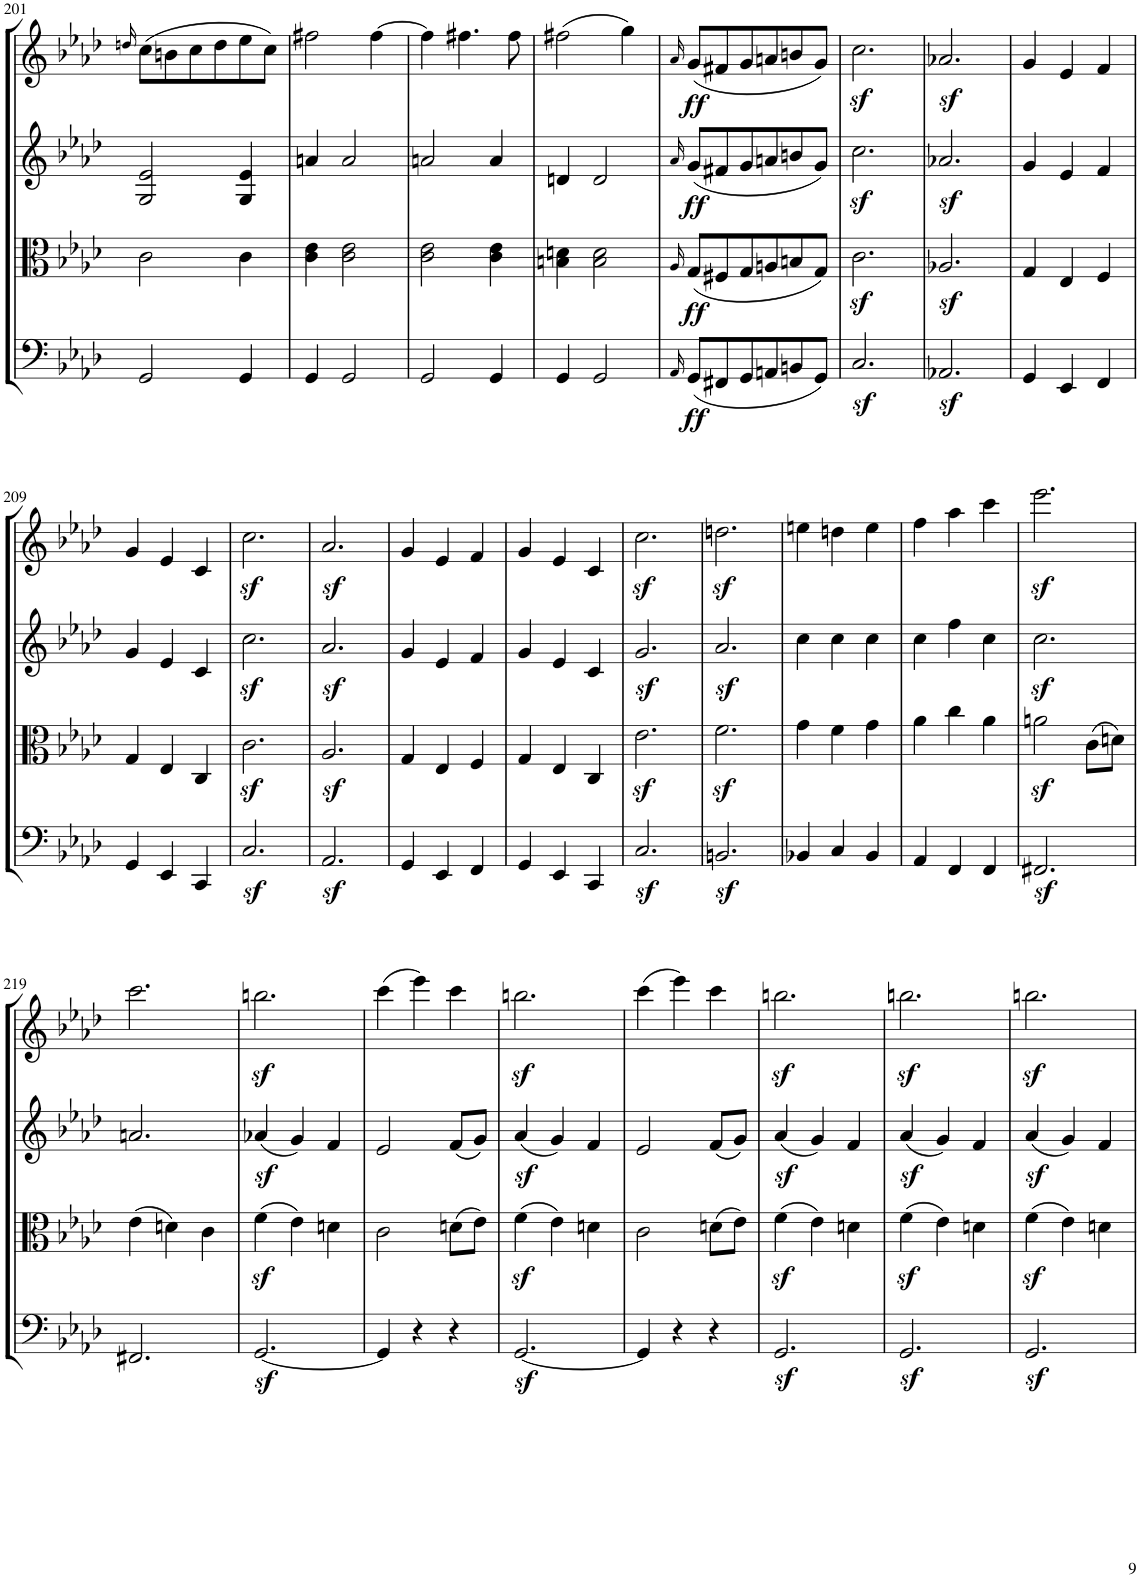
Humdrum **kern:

**kern	**dynam	**kern	**dynam	**kern	**dynam	**kern	**dynam
*part4	*part4	*part3	*part3	*part2	*part2	*part1	*part1
*staff4	*staff4	*staff3	*staff3	*staff2	*staff2	*staff1	*staff1
*I"Violoncello	*	*I"Viola	*	*I"Violino II	*	*I"Violino I	*
*I'Vc	*	*I'Vla	*	*I'Vln	*	*I'Vln	*
!!LO:PB:g=z
*clefF4	*	*clefC3	*	*clefG2	*	*clefG2	*
*k[b-e-a-d-]	*	*k[b-e-a-d-]	*	*k[b-e-a-d-]	*	*k[b-e-a-d-]	*
*M3/4	*	*M3/4	*	*M3/4	*	*M3/4	*
=201	=201	=201	=201	=201	=201	=201	=201
.	.	.	.	.	.	16qddn/	.
2GG/	.	2c\	.	2G/ 2e-/	.	(8cc\L	.
.	.	.	.	.	.	8bn\	.
.	.	.	.	.	.	8cc\	.
.	.	.	.	.	.	8dd\	.
4GG/	.	4c\	.	4G/ 4e-/	.	8ee-\	.
.	.	.	.	.	.	8cc\J)	.
=202	=202	=202	=202	=202	=202	=202	=202
4GG/	.	4c\ 4e-\	.	4an/	.	2ff#X\	.
2GG/	.	2c\ 2e-\	.	2a/	.	.	.
.	.	.	.	.	.	[4ff#\	.
=203	=203	=203	=203	=203	=203	=203	=203
2GG/	.	2c\ 2e-\	.	2an/	.	4ff#\]	.
.	.	.	.	.	.	4.ff#X\	.
4GG/	.	4c\ 4e-\	.	4a/	.	.	.
.	.	.	.	.	.	8ff#\	.
=204	=204	=204	=204	=204	=204	=204	=204
4GG/	.	4Bn\ 4dn\	.	4dn/	.	(2ff#X\	.
2GG/	.	2B\ 2d\	.	2d/	.	.	.
.	.	.	.	.	.	4gg\)	.
=205	=205	=205	=205	=205	=205	=205	=205
16qAA-/	.	16qA-/	.	16qa-/	.	16qa-/	.
!	!LO:DY:b	!	!LO:DY:b	!	!LO:DY:b	!	!LO:DY:b
(8GG/L	ff	(8G/L	ff	(8g/L	ff	(8g/L	ff
8FF#X/	.	8F#X/	.	8f#X/	.	8f#X/	.
8GG/	.	8G/	.	8g/	.	8g/	.
8AAn/	.	8An/	.	8an/	.	8an/	.
8BBn/	.	8Bn/	.	8bn/	.	8bn/	.
8GG/J)	.	8G/J)	.	8g/J)	.	8g/J)	.
=206	=206	=206	=206	=206	=206	=206	=206
2.Cz</	.	2.cz<\	.	2.ccz<\	.	2.ccz<\	.
=207	=207	=207	=207	=207	=207	=207	=207
2.AA-Xz</	.	2.A-Xz</	.	2.a-Xz</	.	2.a-Xz</	.
=208	=208	=208	=208	=208	=208	=208	=208
4GG/	.	4G/	.	4g/	.	4g/	.
4EE-/	.	4E-/	.	4e-/	.	4e-/	.
4FF/	.	4F/	.	4f/	.	4f/	.
!!LO:LB:g=z
=209	=209	=209	=209	=209	=209	=209	=209
4GG/	.	4G/	.	4g/	.	4g/	.
4EE-/	.	4E-/	.	4e-/	.	4e-/	.
4CC/	.	4C/	.	4c/	.	4c/	.
=210	=210	=210	=210	=210	=210	=210	=210
2.Cz</	.	2.cz<\	.	2.ccz<\	.	2.ccz<\	.
=211	=211	=211	=211	=211	=211	=211	=211
2.AA-z</	.	2.A-z</	.	2.a-z</	.	2.a-z</	.
=212	=212	=212	=212	=212	=212	=212	=212
4GG/	.	4G/	.	4g/	.	4g/	.
4EE-/	.	4E-/	.	4e-/	.	4e-/	.
4FF/	.	4F/	.	4f/	.	4f/	.
=213	=213	=213	=213	=213	=213	=213	=213
4GG/	.	4G/	.	4g/	.	4g/	.
4EE-/	.	4E-/	.	4e-/	.	4e-/	.
4CC/	.	4C/	.	4c/	.	4c/	.
=214	=214	=214	=214	=214	=214	=214	=214
2.Cz</	.	2.e-z<\	.	2.gz</	.	2.ccz<\	.
=215	=215	=215	=215	=215	=215	=215	=215
2.BBnz</	.	2.fz<\	.	2.a-z</	.	2.ddnz<\	.
=216	=216	=216	=216	=216	=216	=216	=216
4BB-X/	.	4g\	.	4cc\	.	4een\	.
4C/	.	4f\	.	4cc\	.	4ddn\	.
4BB-/	.	4g\	.	4cc\	.	4ee\	.
=217	=217	=217	=217	=217	=217	=217	=217
4AA-/	.	4a-\	.	4cc\	.	4ff\	.
4FF/	.	4cc\	.	4ff\	.	4aa-\	.
4FF/	.	4a-\	.	4cc\	.	4ccc\	.
=218	=218	=218	=218	=218	=218	=218	=218
2.FF#Xz</	.	2anz<\	.	2.ccz<\	.	2.eee-z<\	.
.	.	(8c\L	.	.	.	.	.
.	.	8dn\J)	.	.	.	.	.
!!LO:LB:g=z
=219	=219	=219	=219	=219	=219	=219	=219
2.FF#X/	.	(4e-\	.	2.an/	.	2.ccc\	.
.	.	4dn\)	.	.	.	.	.
.	.	4c\	.	.	.	.	.
=220	=220	=220	=220	=220	=220	=220	=220
[2.GGz</	.	(4fz<\	.	(4a-Xz</	.	2.bbnz<\	.
.	.	4e-\)	.	4g/)	.	.	.
.	.	4dn\	.	4f/	.	.	.
=221	=221	=221	=221	=221	=221	=221	=221
4GG/]	.	2c\	.	2e-/	.	(4ccc\	.
4r	.	.	.	.	.	4eee-\)	.
4r	.	(8dn\L	.	(8f/L	.	4ccc\	.
.	.	8e-\J)	.	8g/J)	.	.	.
=222	=222	=222	=222	=222	=222	=222	=222
[2.GGz</	.	(4fz<\	.	(4a-z</	.	2.bbnz<\	.
.	.	4e-\)	.	4g/)	.	.	.
.	.	4dn\	.	4f/	.	.	.
=223	=223	=223	=223	=223	=223	=223	=223
4GG/]	.	2c\	.	2e-/	.	(4ccc\	.
4r	.	.	.	.	.	4eee-\)	.
4r	.	(8dn\L	.	(8f/L	.	4ccc\	.
.	.	8e-\J)	.	8g/J)	.	.	.
=224	=224	=224	=224	=224	=224	=224	=224
2.GGz</	.	(4fz<\	.	(4a-z</	.	2.bbnz<\	.
.	.	4e-\)	.	4g/)	.	.	.
.	.	4dn\	.	4f/	.	.	.
=225	=225	=225	=225	=225	=225	=225	=225
2.GGz</	.	(4fz<\	.	(4a-z</	.	2.bbnz<\	.
.	.	4e-\)	.	4g/)	.	.	.
.	.	4dn\	.	4f/	.	.	.
=226	=226	=226	=226	=226	=226	=226	=226
2.GGz</	.	(4fz<\	.	(4a-z</	.	2.bbnz<\	.
.	.	4e-\)	.	4g/)	.	.	.
.	.	4dn\	.	4f/	.	.	.
=	=	=	=	=	=	=	=
*-	*-	*-	*-	*-	*-	*-	*-
